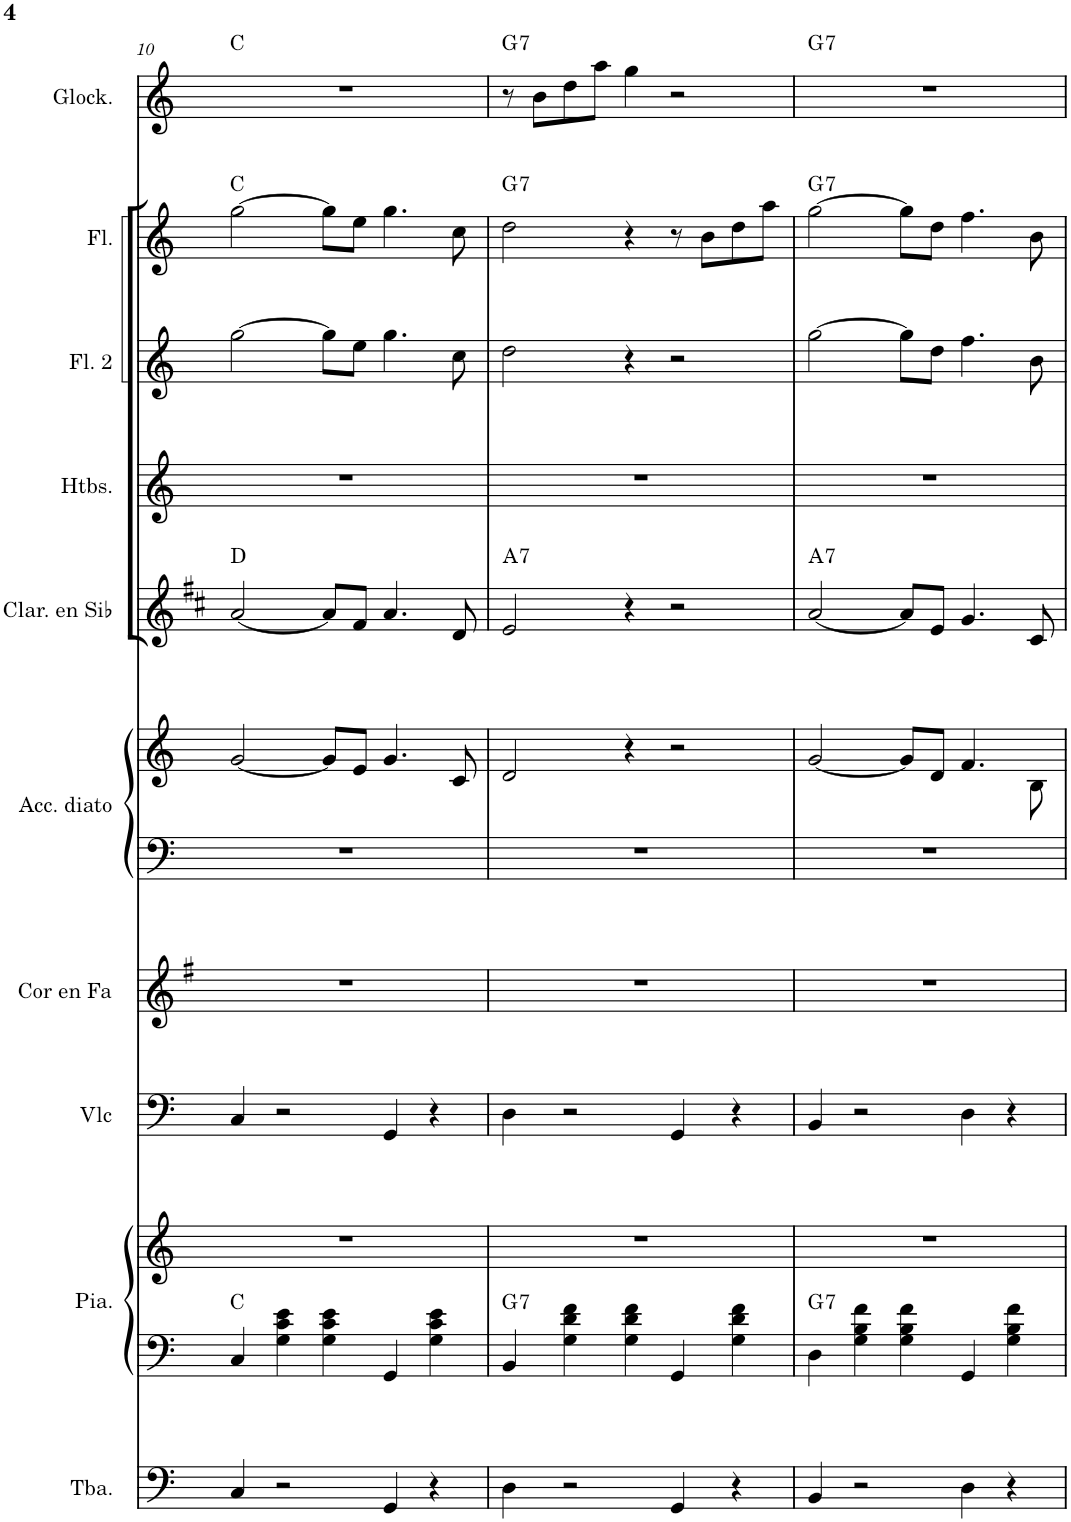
**kern	**kern	**kern	**harte	**kern	**kern	**kern	**kern	**kern	**harte	**kern	**kern	**kern	**harte	**kern	**harte
*part10	*part9	*part9	*part9	*part8	*part7	*part6	*part6	*part5	*part5	*part4	*part3	*part2	*part2	*part1	*part1
*staff12	*staff11	*staff10	*	*staff9	*staff8	*staff7	*staff6	*staff5	*	*staff4	*staff3	*staff2	*	*staff1	*
*I"Tuba	*I"Piano	*	*	*I"Violoncelle	*I"Cor en Fa	*I"Accordéon diatonique	*	*I"Clarinette en Sib	*	*I"Hautbois	*I"Flûte 2	*I"Flûte	*	*I"Glockenspiel	*
*I'Tba.	*I'Pia.	*	*	*I'Vlc	*I'Cor en Fa	*I'Acc. diato	*	*I'Clar. en Sib	*	*I'Htbs.	*I'Fl. 2	*I'Fl.	*	*I'Glock.	*
!!LO:PB:g=z
*clefF4	*clefF4	*clefG2	*	*clefF4	*clefG2	*clefF4	*clefG2	*clefG2	*	*clefG2	*clefG2	*clefG2	*	*clefG2	*
*	*	*	*	*	*Trd4c7	*	*	*Trd1c2	*	*	*	*	*	*Trd-14c-24	*
*k[]	*k[]	*k[]	*	*k[]	*k[f#]	*k[]	*k[]	*k[f#c#]	*	*k[]	*k[]	*k[]	*	*k[]	*
*M5/4	*M5/4	*M5/4	*	*M5/4	*M5/4	*M5/4	*M5/4	*M5/4	*	*M5/4	*M5/4	*M5/4	*	*M5/4	*
=10	=10	=10	=10	=10	=10	=10	=10	=10	=10	=10	=10	=10	=10	=10	=10
4C/	4C/	4%5r	C:maj	4C/	4%5r	4%5r	[2g/	[2a/	D:maj	4%5r	[2gg\	[2gg\	C:maj	4%5r	C:maj
2r	4G\ 4c\ 4e\	.	.	2r	.	.	.	.	.	.	.	.	.	.	.
.	4G\ 4c\ 4e\	.	.	.	.	.	8g/L]	8a/L]	.	.	8gg\L]	8gg\L]	.	.	.
.	.	.	.	.	.	.	8e/J	8f#/J	.	.	8ee\J	8ee\J	.	.	.
4GG/	4GG/	.	.	4GG/	.	.	4.g/	4.a/	.	.	4.gg\	4.gg\	.	.	.
4r	4G\ 4c\ 4e\	.	.	4r	.	.	.	.	.	.	.	.	.	.	.
.	.	.	.	.	.	.	8c/	8d/	.	.	8cc\	8cc\	.	.	.
=11	=11	=11	=11	=11	=11	=11	=11	=11	=11	=11	=11	=11	=11	=11	=11
!	!	!	!LO:H:kt=7	!	!	!	!	!	!LO:H:kt=7	!	!	!	!LO:H:kt=7	!	!LO:H:kt=7
4D\	4BB/	4%5r	G:7	4D\	4%5r	4%5r	2d/	2e/	A:7	4%5r	2dd\	2dd\	G:7	8r	G:7
.	.	.	.	.	.	.	.	.	.	.	.	.	.	8b\L	.
2r	4G\ 4d\ 4f\	.	.	2r	.	.	.	.	.	.	.	.	.	8dd\	.
.	.	.	.	.	.	.	.	.	.	.	.	.	.	8aa\J	.
.	4G\ 4d\ 4f\	.	.	.	.	.	4r	4r	.	.	4r	4r	.	4gg\	.
4GG/	4GG/	.	.	4GG/	.	.	2r	2r	.	.	2r	8r	.	2r	.
.	.	.	.	.	.	.	.	.	.	.	.	8b\L	.	.	.
4r	4G\ 4d\ 4f\	.	.	4r	.	.	.	.	.	.	.	8dd\	.	.	.
.	.	.	.	.	.	.	.	.	.	.	.	8aa\J	.	.	.
=12	=12	=12	=12	=12	=12	=12	=12	=12	=12	=12	=12	=12	=12	=12	=12
!	!	!	!LO:H:kt=7	!	!	!	!	!	!LO:H:kt=7	!	!	!	!LO:H:kt=7	!	!LO:H:kt=7
4BB/	4D\	4%5r	G:7	4BB/	4%5r	4%5r	[2g/	[2a/	A:7	4%5r	[2gg\	[2gg\	G:7	4%5r	G:7
2r	4G\ 4B\ 4f\	.	.	2r	.	.	.	.	.	.	.	.	.	.	.
.	4G\ 4B\ 4f\	.	.	.	.	.	8g/L]	8a/L]	.	.	8gg\L]	8gg\L]	.	.	.
.	.	.	.	.	.	.	8d/J	8e/J	.	.	8dd\J	8dd\J	.	.	.
4D\	4GG/	.	.	4D\	.	.	4.f/	4.g/	.	.	4.ff\	4.ff\	.	.	.
4r	4G\ 4B\ 4f\	.	.	4r	.	.	.	.	.	.	.	.	.	.	.
.	.	.	.	.	.	.	8B\	8c#/	.	.	8b\	8b\	.	.	.
=	=	=	=	=	=	=	=	=	=	=	=	=	=	=	=
*-	*-	*-	*-	*-	*-	*-	*-	*-	*-	*-	*-	*-	*-	*-	*-
